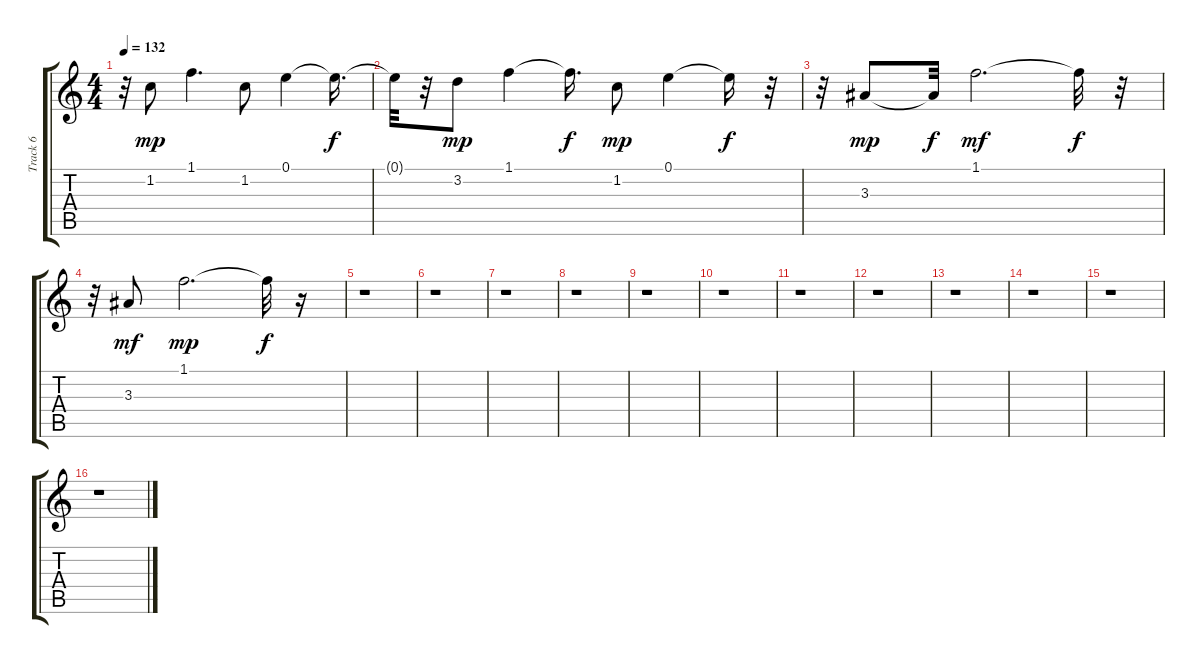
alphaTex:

\track ("Track 6" "Track 6") {instrument distortionguitar}
\staff {score tabs}
\tuning (E4 B3 G3 D3 A2 E2) {hide}
\ts (4 4)
\tempo 132
\clef g2
\ks c
r.32{dy f} 1.2.8{dy mp} 1.1.4{d} 1.2.8 0.1.4 0.1{t}.16{d dy f} |
0.1{t}.32 r.32 3.2.8{dy mp} 1.1.4 1.1{t}.16{d dy f} 1.2.8{dy mp} 0.1.4 0.1{t}.16{dy f} r.32 |
r.32 3.3.8{dy mp} 3.3{t}.32{dy f} 1.1.2{d dy mf} 1.1{t}.32{dy f} r.32 |
r.32 3.3.8{dy mf} 1.1.2{d dy mp} 1.1{t}.32{dy f} r.16 |
r.1 |
r.1 |
r.1 |
r.1 |
r.1 |
r.1 |
r.1 |
r.1 |
r.1 |
r.1 |
r.1 |
r.1
